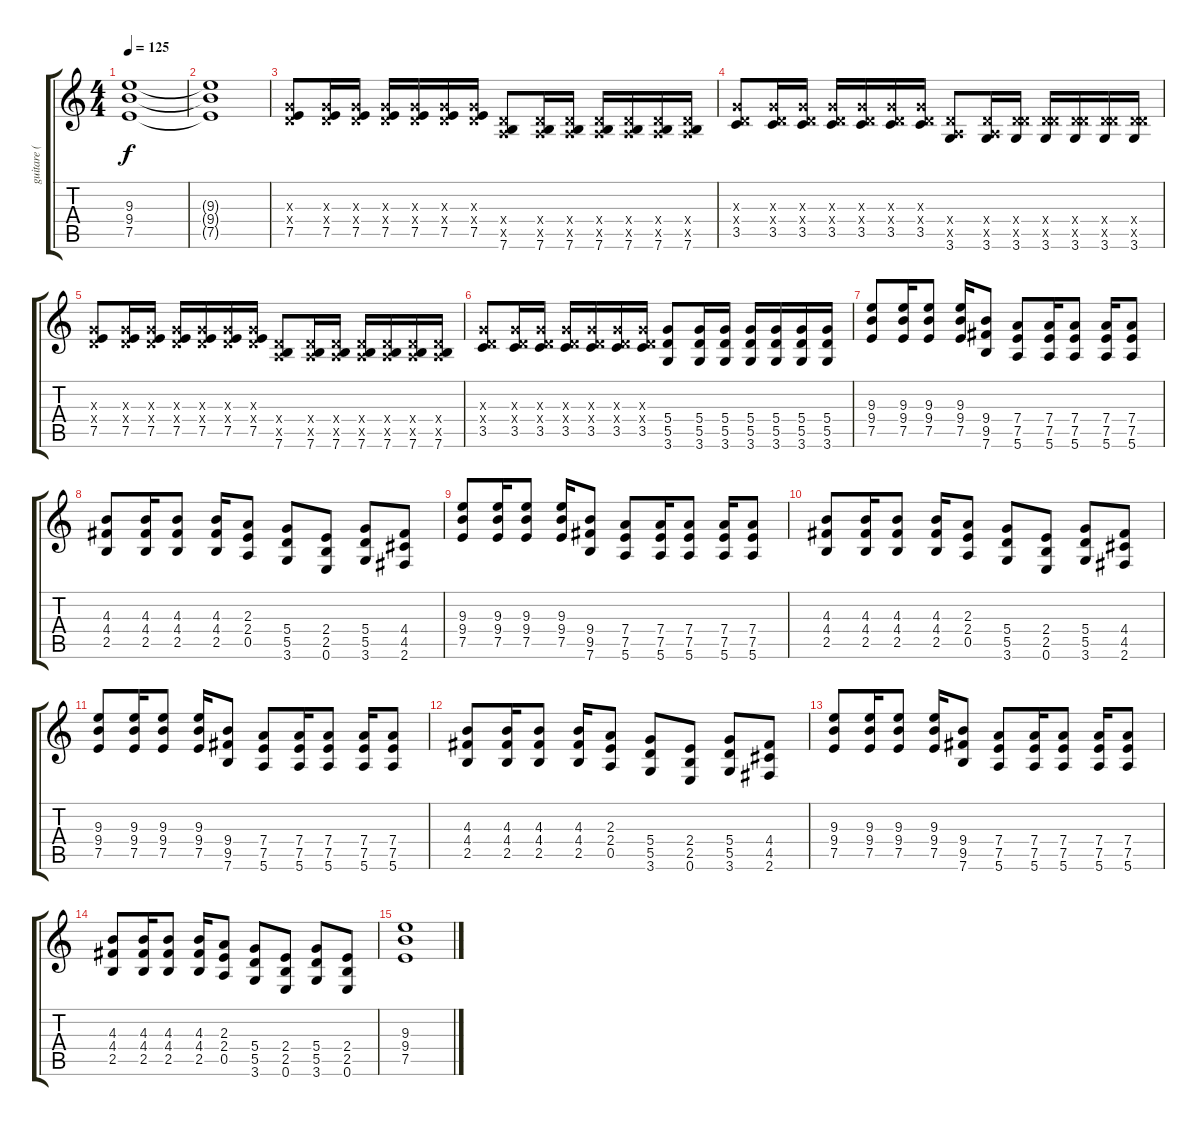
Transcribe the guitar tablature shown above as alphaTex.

\track ("guitare ( Sylvain ) " "guitare ( ") {instrument distortionguitar}
\staff {score tabs}
\tuning (E4 B3 G3 D3 A2 E2) {hide}
\ts (4 4)
\tempo 125
\clef g2
\ks c
(9.3{t} 9.4{t} 7.5{t}).1{dy f} |
(9.3{t} 9.4{t} 7.5{t}).1 |
(0.3{x} 0.4{x} 7.5).8 (0.3{x} 0.4{x} 7.5).16 (0.3{x} 0.4{x} 7.5).16 (0.3{x} 0.4{x} 7.5).16 (0.3{x} 0.4{x} 7.5).16 (0.3{x} 0.4{x} 7.5).16 (0.3{x} 0.4{x} 7.5).16 (0.4{x} 0.5{x} 7.6).8 (0.4{x} 0.5{x} 7.6).16 (0.4{x} 0.5{x} 7.6).16 (0.4{x} 0.5{x} 7.6).16 (0.4{x} 0.5{x} 7.6).16 (0.4{x} 0.5{x} 7.6).16 (0.4{x} 0.5{x} 7.6).16 |
(0.3{x} 0.4{x} 3.5).8 (0.3{x} 0.4{x} 3.5).16 (0.3{x} 0.4{x} 3.5).16 (0.3{x} 0.4{x} 3.5).16 (0.3{x} 0.4{x} 3.5).16 (0.3{x} 0.4{x} 3.5).16 (0.3{x} 0.4{x} 3.5).16 (0.4{x} 0.5{x} 3.6).8 (0.4{x} 0.5{x} 3.6).16 (0.4{x} 5.5{x} 3.6).16 (0.4{x} 5.5{x} 3.6).16 (0.4{x} 5.5{x} 3.6).16 (0.4{x} 5.5{x} 3.6).16 (0.4{x} 5.5{x} 3.6).16 |
(0.3{x} 0.4{x} 7.5).8 (0.3{x} 0.4{x} 7.5).16 (0.3{x} 0.4{x} 7.5).16 (0.3{x} 0.4{x} 7.5).16 (0.3{x} 0.4{x} 7.5).16 (0.3{x} 0.4{x} 7.5).16 (0.3{x} 0.4{x} 7.5).16 (0.4{x} 0.5{x} 7.6).8 (0.4{x} 0.5{x} 7.6).16 (0.4{x} 0.5{x} 7.6).16 (0.4{x} 0.5{x} 7.6).16 (0.4{x} 0.5{x} 7.6).16 (0.4{x} 0.5{x} 7.6).16 (0.4{x} 0.5{x} 7.6).16 |
(0.3{x} 0.4{x} 3.5).8 (0.3{x} 0.4{x} 3.5).16 (0.3{x} 0.4{x} 3.5).16 (0.3{x} 0.4{x} 3.5).16 (0.3{x} 0.4{x} 3.5).16 (0.3{x} 0.4{x} 3.5).16 (0.3{x} 0.4{x} 3.5).16 (5.4 5.5 3.6).8 (5.4 5.5 3.6).16 (5.4 5.5 3.6).16 (5.4 5.5 3.6).16 (5.4 5.5 3.6).16 (5.4 5.5 3.6).16 (5.4 5.5 3.6).16 |
(9.3 9.4 7.5).8 (9.3 9.4 7.5).16 (9.3 9.4 7.5).8 (9.3 9.4 7.5).16 (9.4 9.5 7.6).8 (7.4 7.5 5.6).8 (7.4 7.5 5.6).16 (7.4 7.5 5.6).8 (7.4 7.5 5.6).16 (7.4 7.5 5.6).8 |
(4.3 4.4 2.5).8 (4.3 4.4 2.5).16 (4.3 4.4 2.5).8 (4.3 4.4 2.5).16 (2.3 2.4 0.5).8 (5.4 5.5 3.6).8 (2.4 2.5 0.6).8 (5.4 5.5 3.6).8 (4.4 4.5 2.6).8 |
(9.3 9.4 7.5).8 (9.3 9.4 7.5).16 (9.3 9.4 7.5).8 (9.3 9.4 7.5).16 (9.4 9.5 7.6).8 (7.4 7.5 5.6).8 (7.4 7.5 5.6).16 (7.4 7.5 5.6).8 (7.4 7.5 5.6).16 (7.4 7.5 5.6).8 |
(4.3 4.4 2.5).8 (4.3 4.4 2.5).16 (4.3 4.4 2.5).8 (4.3 4.4 2.5).16 (2.3 2.4 0.5).8 (5.4 5.5 3.6).8 (2.4 2.5 0.6).8 (5.4 5.5 3.6).8 (4.4 4.5 2.6).8 |
(9.3 9.4 7.5).8 (9.3 9.4 7.5).16 (9.3 9.4 7.5).8 (9.3 9.4 7.5).16 (9.4 9.5 7.6).8 (7.4 7.5 5.6).8 (7.4 7.5 5.6).16 (7.4 7.5 5.6).8 (7.4 7.5 5.6).16 (7.4 7.5 5.6).8 |
(4.3 4.4 2.5).8 (4.3 4.4 2.5).16 (4.3 4.4 2.5).8 (4.3 4.4 2.5).16 (2.3 2.4 0.5).8 (5.4 5.5 3.6).8 (2.4 2.5 0.6).8 (5.4 5.5 3.6).8 (4.4 4.5 2.6).8 |
(9.3 9.4 7.5).8 (9.3 9.4 7.5).16 (9.3 9.4 7.5).8 (9.3 9.4 7.5).16 (9.4 9.5 7.6).8 (7.4 7.5 5.6).8 (7.4 7.5 5.6).16 (7.4 7.5 5.6).8 (7.4 7.5 5.6).16 (7.4 7.5 5.6).8 |
(4.3 4.4 2.5).8 (4.3 4.4 2.5).16 (4.3 4.4 2.5).8 (4.3 4.4 2.5).16 (2.3 2.4 0.5).8 (5.4 5.5 3.6).8 (2.4 2.5 0.6).8 (5.4 5.5 3.6).8 (2.4 2.5 0.6).8 |
(9.3 9.4 7.5).1
